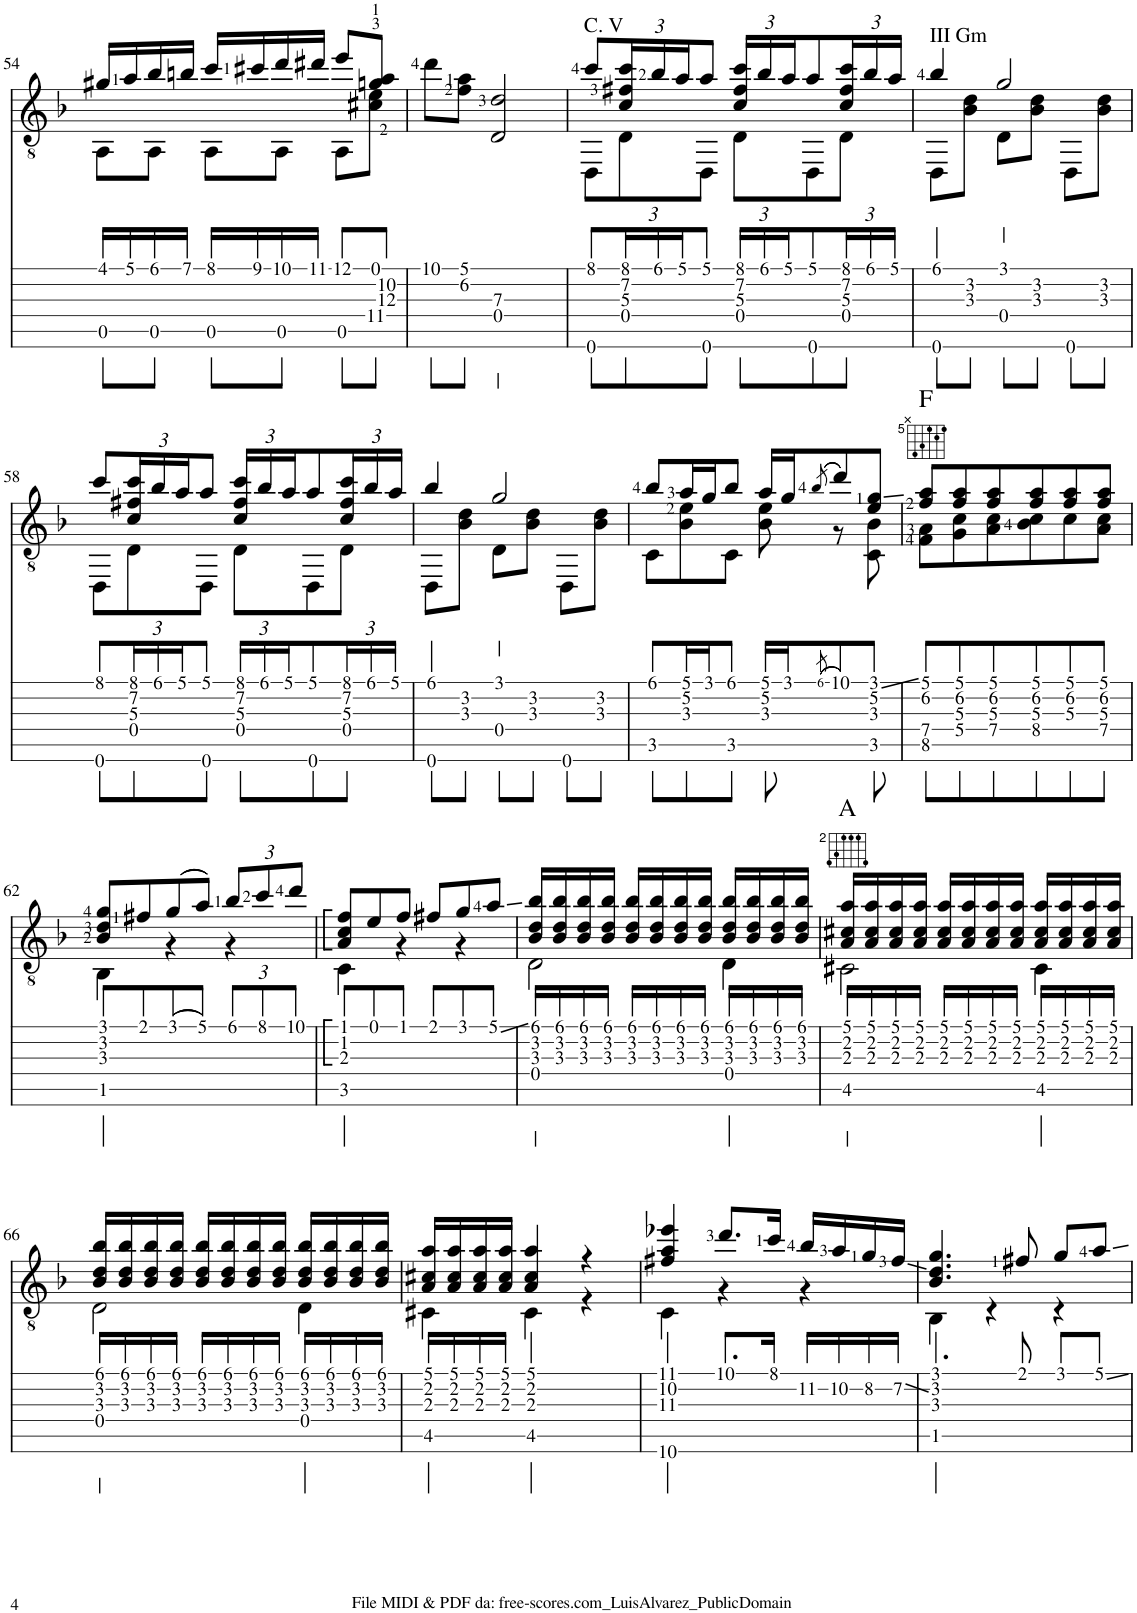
**kern	**kern	**harte
*part2	*part1	*part1
*staff2	*staff1	*
*I"Chitarra classica (Intavolatura)	*I"Guitar	*
!!LO:PB:g=z
*	*clefGv2	*
*k[b-]	*k[b-]	*
*M6/8	*M6/8	*
=54	=54	=54
*^	*^	*
16g#X/LL	8AA\L	16g#X/LL	8AA\L	.
16a/	.	16a/	.	.
16b-/	8AA\J	16b-/	8AA\J	.
16bn/JJ	.	16bn/JJ	.	.
16cc/LL	8AA\L	16cc/LL	8AA\L	.
16cc#X/	.	16cc#X/	.	.
16dd/	8AA\J	16dd/	8AA\J	.
16dd#X/JJ	.	16dd#X/JJ	.	.
8ee/L	8AA\L	8ee/L	8AA\L	.
8gn/ 8a/J	8c#X\ 8e\J	8gn/ 8a/J	8c#X\ 8e\J	.
*v	*v	*	*	*
*	*v	*v	*
=55	=55	=55
8dd\L	8dd\L	.
8f\ 8a\J	8f\ 8a\J	.
2D\ 2d\	2D/ 2d/	.
=56	=56	=56
*^	*^	*
!	!	!LO:TX:a:t=C. V	!	!
8cc/L	8DD\L	8cc/L	8DD\L	.
*Xbrackettup	*	*Xbrackettup	*	*
24c/ 24f#X/ 24cc/L	8D\	24c/ 24f#X/ 24cc/L	8D\	.
24b-/	.	24b-/	.	.
24a/J	.	24a/J	.	.
8a/J	8DD\J	8a/J	8DD\J	.
24c/ 24f#/ 24cc/LL	8D\L	24c/ 24f#/ 24cc/LL	8D\L	.
24b-/	.	24b-/	.	.
24a/J	.	24a/J	.	.
8a/	8DD\	8a/	8DD\	.
24c/ 24f#/ 24cc/L	8D\J	24c/ 24f#/ 24cc/L	8D\J	.
24b-/	.	24b-/	.	.
24a/JJ	.	24a/JJ	.	.
=57	=57	=57	=57	=57
!	!	!LO:TX:a:t=III Gm	!	!
4b-/	8DD\L	4b-/	8DD\L	.
.	8B-\ 8d\J	.	8B-\ 8d\J	.
2g/	8D\L	2g/	8D\L	.
.	8B-\ 8d\J	.	8B-\ 8d\J	.
.	8DD\L	.	8DD\L	.
.	8B-\ 8d\J	.	8B-\ 8d\J	.
!!LO:LB:g=z	!!
=58	=58	=58	=58	=58
8cc/L	8DD\L	8cc/L	8DD\L	.
24c/ 24f#X/ 24cc/L	8D\	24c/ 24f#X/ 24cc/L	8D\	.
24b-/	.	24b-/	.	.
24a/J	.	24a/J	.	.
8a/J	8DD\J	8a/J	8DD\J	.
24c/ 24f#/ 24cc/LL	8D\L	24c/ 24f#/ 24cc/LL	8D\L	.
24b-/	.	24b-/	.	.
24a/J	.	24a/J	.	.
8a/	8DD\	8a/	8DD\	.
24c/ 24f#/ 24cc/L	8D\J	24c/ 24f#/ 24cc/L	8D\J	.
24b-/	.	24b-/	.	.
24a/JJ	.	24a/JJ	.	.
=59	=59	=59	=59	=59
4b-/	8DD\L	4b-/	8DD\L	.
.	8B-\ 8d\J	.	8B-\ 8d\J	.
2g/	8D\L	2g/	8D\L	.
.	8B-\ 8d\J	.	8B-\ 8d\J	.
.	8DD\L	.	8DD\L	.
.	8B-\ 8d\J	.	8B-\ 8d\J	.
=60	=60	=60	=60	=60
8b-/L	8C\L	8b-/L	8C\L	.
16a/L	8B-\ 8e\	16a/L	8B-\ 8e\	.
16g/J	.	16g/J	.	.
8b-/J	8C\J	8b-/J	8C\J	.
16a/LL	8B-\ 8e\	16a/LL	8B-\ 8e\	.
16g/J	.	16g/J	.	.
((8qb-/	.	((8qb-/	.	.
8dd/))	8r	8dd/))	8r	.
8e/ 8g/J	8C\ 8B-\	8e/ 8g/J	8C\ 8B-\	.
=61	=61	=61	=61	=61
8f/ 8a/L	8F\ 8A\L	8f/ 8a/L	8F\ 8A\L	F:maj
8f/ 8a/	8G\ 8c\	8f/ 8a/	8G\ 8c\	.
8f/ 8a/	8A\ 8c\	8f/ 8a/	8A\ 8c\	.
8f/ 8a/	8B-\ 8c\	8f/ 8a/	8B-\ 8c\	.
8f/ 8a/	8c\	8f/ 8a/	8c\	.
8f/ 8a/J	8A\ 8c\J	8f/ 8a/J	8A\ 8c\J	.
!!LO:LB:g=z	!!
=62	=62	=62	=62	=62
8B-/ 8d/ 8g/L	4BB-\	8B-/ 8d/ 8g/L	4BB-\	.
8f#X/	.	8f#X/	.	.
((8g/	4r	((8g/	4r	.
8a/J))	.	8a/J))	.	.
12b-/L	4r	12b-/L	4r	.
12cc/	.	12cc/	.	.
12dd/J	.	12dd/J	.	.
=63	=63	=63	=63	=63
8A/ 8c/ 8f/L	4C\	8A/ 8c/ 8f/L	4C\	.
8e/	.	8e/	.	.
8f/J	4r	8f/J	4r	.
8f#X/L	.	8f#X/L	.	.
8g/	4r	8g/	4r	.
8a/J	.	8a/J	.	.
=64	=64	=64	=64	=64
16B-/ 16d/ 16b-/LL	2D\	16B-/ 16d/ 16b-/LL	2D\	.
16B-/ 16d/ 16b-/	.	16B-/ 16d/ 16b-/	.	.
16B-/ 16d/ 16b-/	.	16B-/ 16d/ 16b-/	.	.
16B-/ 16d/ 16b-/JJ	.	16B-/ 16d/ 16b-/JJ	.	.
16B-/ 16d/ 16b-/LL	.	16B-/ 16d/ 16b-/LL	.	.
16B-/ 16d/ 16b-/	.	16B-/ 16d/ 16b-/	.	.
16B-/ 16d/ 16b-/	.	16B-/ 16d/ 16b-/	.	.
16B-/ 16d/ 16b-/JJ	.	16B-/ 16d/ 16b-/JJ	.	.
16B-/ 16d/ 16b-/LL	4D\	16B-/ 16d/ 16b-/LL	4D\	.
16B-/ 16d/ 16b-/	.	16B-/ 16d/ 16b-/	.	.
16B-/ 16d/ 16b-/	.	16B-/ 16d/ 16b-/	.	.
16B-/ 16d/ 16b-/JJ	.	16B-/ 16d/ 16b-/JJ	.	.
=65	=65	=65	=65	=65
16A/ 16c#X/ 16a/LL	2C#X\	16A/ 16c#X/ 16a/LL	2C#X\	A:maj
16A/ 16c#/ 16a/	.	16A/ 16c#/ 16a/	.	.
16A/ 16c#/ 16a/	.	16A/ 16c#/ 16a/	.	.
16A/ 16c#/ 16a/JJ	.	16A/ 16c#/ 16a/JJ	.	.
16A/ 16c#/ 16a/LL	.	16A/ 16c#/ 16a/LL	.	.
16A/ 16c#/ 16a/	.	16A/ 16c#/ 16a/	.	.
16A/ 16c#/ 16a/	.	16A/ 16c#/ 16a/	.	.
16A/ 16c#/ 16a/JJ	.	16A/ 16c#/ 16a/JJ	.	.
16A/ 16c#/ 16a/LL	4C#\	16A/ 16c#/ 16a/LL	4C#\	.
16A/ 16c#/ 16a/	.	16A/ 16c#/ 16a/	.	.
16A/ 16c#/ 16a/	.	16A/ 16c#/ 16a/	.	.
16A/ 16c#/ 16a/JJ	.	16A/ 16c#/ 16a/JJ	.	.
!!LO:LB:g=z	!!
=66	=66	=66	=66	=66
16B-/ 16d/ 16b-/LL	2D\	16B-/ 16d/ 16b-/LL	2D\	.
16B-/ 16d/ 16b-/	.	16B-/ 16d/ 16b-/	.	.
16B-/ 16d/ 16b-/	.	16B-/ 16d/ 16b-/	.	.
16B-/ 16d/ 16b-/JJ	.	16B-/ 16d/ 16b-/JJ	.	.
16B-/ 16d/ 16b-/LL	.	16B-/ 16d/ 16b-/LL	.	.
16B-/ 16d/ 16b-/	.	16B-/ 16d/ 16b-/	.	.
16B-/ 16d/ 16b-/	.	16B-/ 16d/ 16b-/	.	.
16B-/ 16d/ 16b-/JJ	.	16B-/ 16d/ 16b-/JJ	.	.
16B-/ 16d/ 16b-/LL	4D\	16B-/ 16d/ 16b-/LL	4D\	.
16B-/ 16d/ 16b-/	.	16B-/ 16d/ 16b-/	.	.
16B-/ 16d/ 16b-/	.	16B-/ 16d/ 16b-/	.	.
16B-/ 16d/ 16b-/JJ	.	16B-/ 16d/ 16b-/JJ	.	.
=67	=67	=67	=67	=67
16A/ 16c#X/ 16a/LL	4C#X\	16A/ 16c#X/ 16a/LL	4C#X\	.
16A/ 16c#/ 16a/	.	16A/ 16c#/ 16a/	.	.
16A/ 16c#/ 16a/	.	16A/ 16c#/ 16a/	.	.
16A/ 16c#/ 16a/JJ	.	16A/ 16c#/ 16a/JJ	.	.
4A/ 4c#/ 4a/	4C#\	4A/ 4c#/ 4a/	4C#\	.
4r	4r	4r	4r	.
=68	=68	=68	=68	=68
4f#X/ 4a/ 4ee-X/	4C\	4f#X/ 4a/ 4ee-X/	4C\	.
8.dd/L	4r	8.dd/L	4r	.
16cc/Jk	.	16cc/Jk	.	.
16b-/LL	4r	16b-/LL	4r	.
16a/	.	16a/	.	.
16g/	.	16g/	.	.
16f#/JJ	.	16f#/JJ	.	.
=69	=69	=69	=69	=69
4.B-/ 4.d/ 4.g/	4BB-\	4.B-/ 4.d/ 4.g/	4BB-\	.
.	4r	.	4r	.
8f#X/	.	8f#X/	.	.
8g/L	4r	8g/L	4r	.
8a/J	.	8a/J	.	.
*v	*v	*	*	*
*	*v	*v	*
=	=	=
*-	*-	*-
